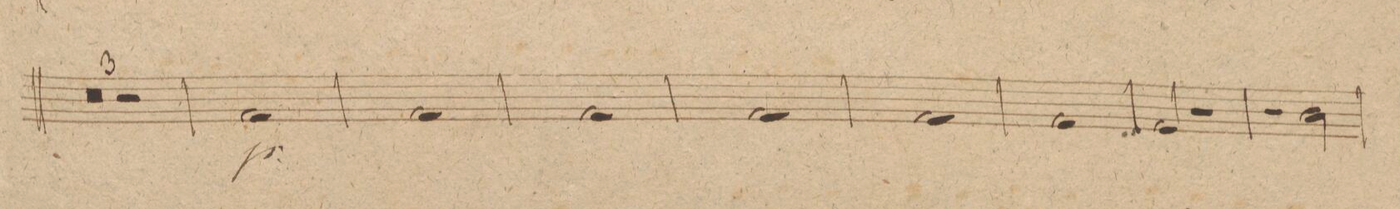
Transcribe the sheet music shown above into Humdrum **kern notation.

**kern	**dynam
*I"Trombone Baſso.	*
*clefF4	*
*k[]	*
*met(c|)	*
*M2/2	*
0r	.
=223	=223
=224	=224
1r	.
=225	=225
1AA	p
=226	=226
1AA	.
=227	=227
1AA	.
=228	=228
1AA	.
=229	=229
1AA	.
=230	=230
1AA	.
=231	=231
2AA/	.
2r	.
=232	=232
2r	.
2D\	.
=233	=233
*-	*-
